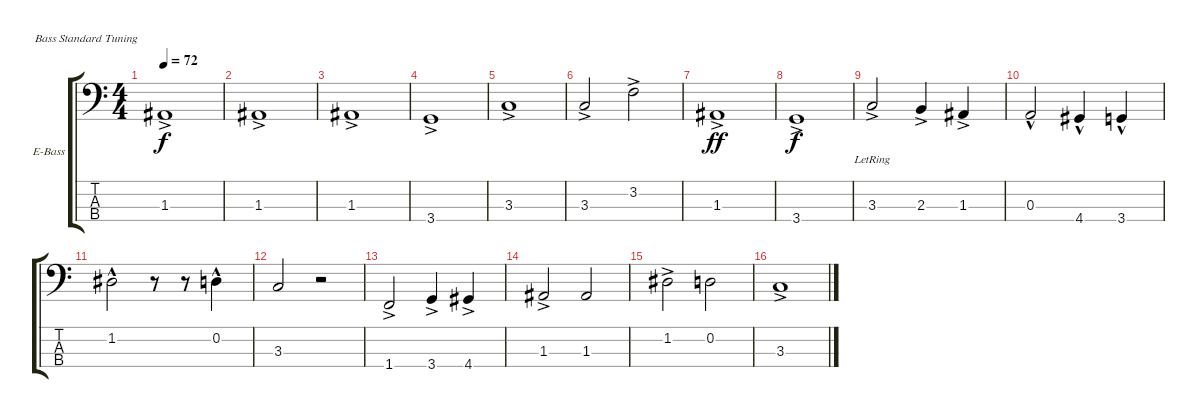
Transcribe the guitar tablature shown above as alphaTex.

\defaultSystemsLayout 4
\bracketExtendMode groupsimilarinstruments
\firstSystemTrackNameOrientation horizontal
\otherSystemsTrackNameOrientation horizontal
\track ("Electric Bass" "E-Bass") {instrument electricbassfinger}
\staff {score tabs}
\tuning (G2 D2 A1 E1)
\ts (4 4)
\tempo 72
\clef f4
\ks c
1.3{ac}.1{dy f instrument electricbassfinger} |
1.3{ac}.1 |
1.3{ac}.1 |
3.4{ac}.1 |
3.3{ac}.1 |
3.3{ac}.2 3.2{ac}.2 |
1.3{ac}.1{dy ff} |
3.4{ac}.1{dy f} |
3.3{ac lr}.2 2.3{ac}.4 1.3{ac}.4 |
0.3{hac}.2 4.4{hac}.4 3.4{hac}.4 |
1.2{hac}.2 r.8 r.8 0.2{hac}.4 |
3.3.2 r.2 |
1.4{ac}.2 3.4{ac}.4 4.4{ac}.4 |
1.3{ac}.2 1.3.2 |
1.2{ac}.2 0.2.2 |
3.3{ac}.1
